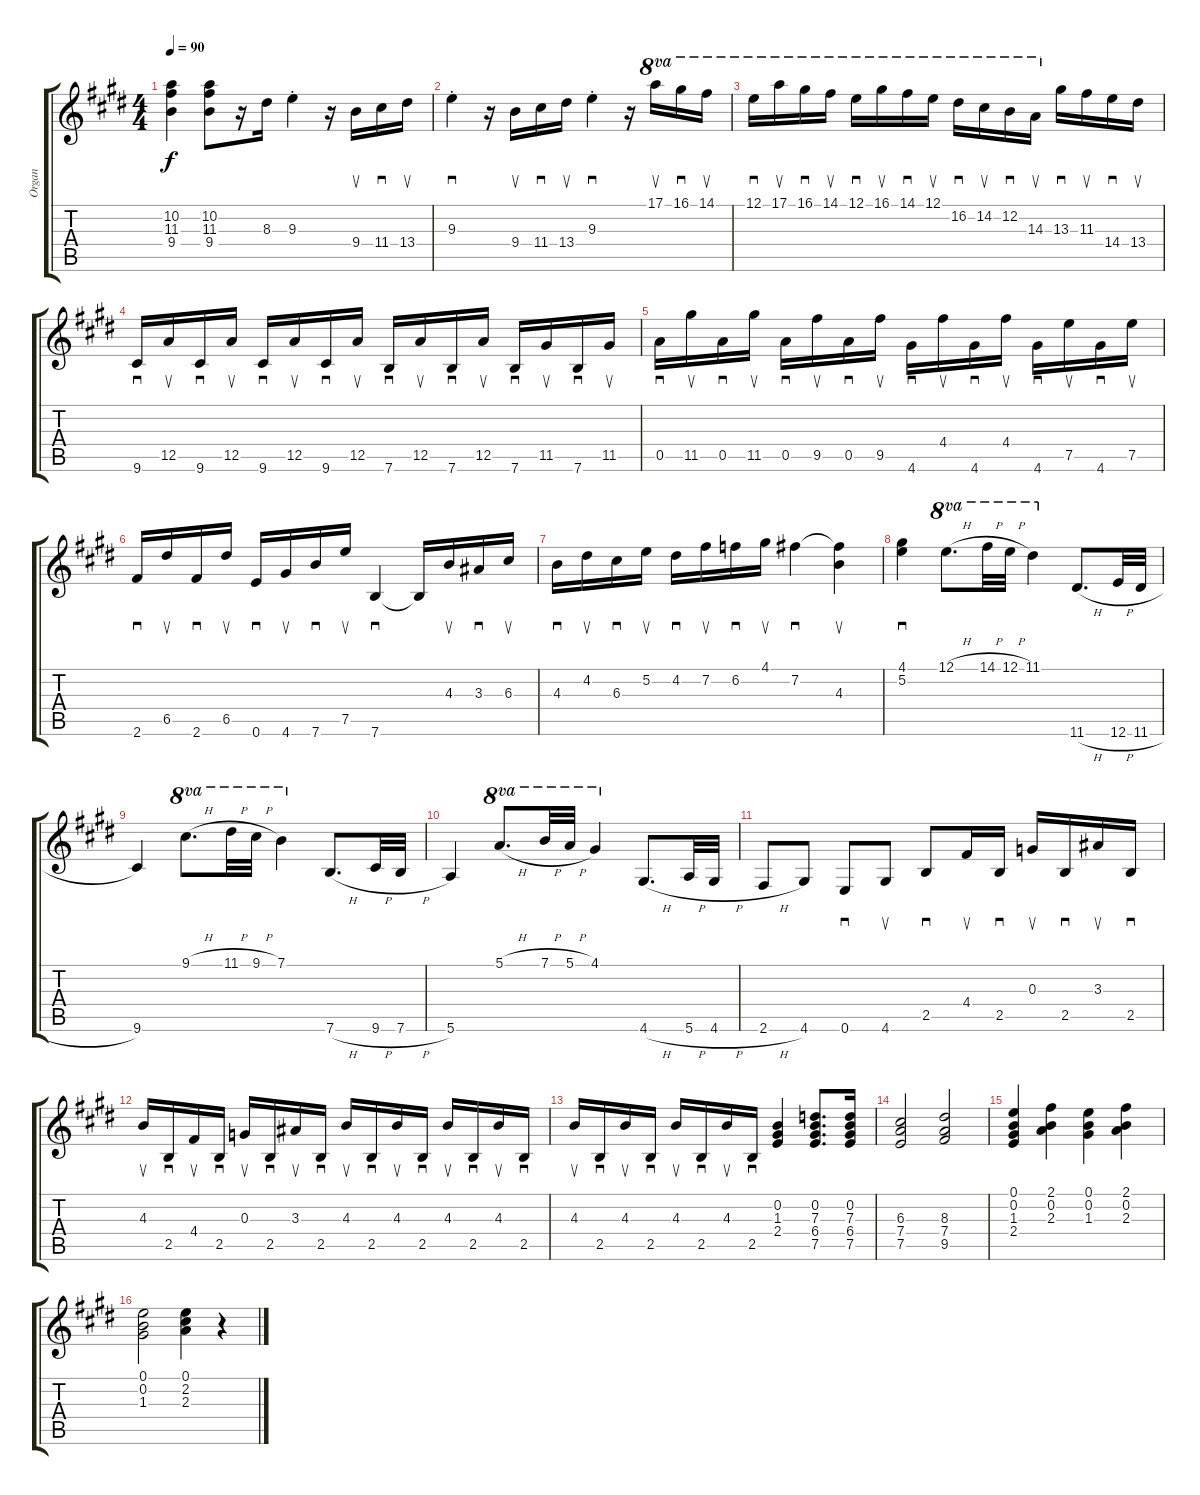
\track ("Organ" "Organ") {instrument overdrivenguitar}
\staff {score tabs}
\tuning (E4 B3 G3 D3 A2 E2) {hide}
\ts (4 4)
\tempo 90
\clef g2
\ks c#minor
(10.2 11.3 9.4).4{dy f} (10.2 11.3 9.4).8 r.16 8.3.16 9.3{st}.4 r.16 9.4.16{su} 11.4.16{sd} 13.4.16{su} |
\ks e
9.3{st}.4{sd} r.16 9.4.16{su} 11.4.16{sd} 13.4.16{su} 9.3{st}.4{sd} r.16 17.1.16{su ot 8va} 16.1.16{sd ot 8va} 14.1.16{su ot 8va} |
\ks c#minor
12.1.16{sd ot 8va} 17.1.16{su ot 8va} 16.1.16{sd ot 8va} 14.1.16{su ot 8va} 12.1.16{sd ot 8va} 16.1.16{su ot 8va} 14.1.16{sd ot 8va} 12.1.16{su ot 8va} 16.2.16{sd ot 8va} 14.2.16{su ot 8va} 12.2.16{sd ot 8va} 14.3.16{su ot 8va} 13.3.16{sd} 11.3.16{su} 14.4.16{sd} 13.4.16{su} |
9.6.16{sd} 12.5.16{su} 9.6.16{sd} 12.5.16{su} 9.6.16{sd} 12.5.16{su} 9.6.16{sd} 12.5.16{su} 7.6.16{sd} 12.5.16{su} 7.6.16{sd} 12.5.16{su} 7.6.16{sd} 11.5.16{su} 7.6.16{sd} 11.5.16{su} |
\ks e
0.5.16{sd ot 8vb} 11.5.16{su ot 8vb} 0.5.16{sd ot 8vb} 11.5.16{su ot 8vb} 0.5.16{sd ot 8vb} 9.5.16{su ot 8vb} 0.5.16{sd ot 8vb} 9.5.16{su ot 8vb} 4.6.16{sd ot 8vb} 4.4.16{su ot 8vb} 4.6.16{sd ot 8vb} 4.4.16{su ot 8vb} 4.6.16{sd ot 8vb} 7.5.16{su ot 8vb} 4.6.16{sd ot 8vb} 7.5.16{su ot 8vb} |
\ks c#minor
2.6.16{sd ot 8vb} 6.5.16{su ot 8vb} 2.6.16{sd ot 8vb} 6.5.16{su ot 8vb} 0.6.16{sd ot 8vb} 4.6.16{su ot 8vb} 7.6.16{sd ot 8vb} 7.5.16{su ot 8vb} 7.6.4{sd} 7.6{t}.16 4.3.16{su} 3.3.16{sd} 6.3.16{su} |
\ks e
4.3.16{sd} 4.2.16{su} 6.3.16{sd} 5.2.16{su} 4.2.16{sd} 7.2.16{su} 6.2.16{sd} 4.1.16{su} 7.2.4{sd} (7.2{t} 4.3).4{su} |
\ks c#minor
(4.1 5.2).4{sd} 12.1{h}.8{d ot 8va} 14.1{h}.32{ot 8va} 12.1{h}.32{ot 8va} 11.1.4{ot 8va} 11.6{h}.8{d} 12.6{h}.32 11.6{h}.32 |
\ks e
9.6.4 9.1{h}.8{d ot 8va} 11.1{h}.32{ot 8va} 9.1{h}.32{ot 8va} 7.1.4{ot 8va} 7.6{h}.8{d} 9.6{h}.32 7.6{h}.32 |
\ks c#minor
5.6.4 5.1{h}.8{d ot 8va} 7.1{h}.32{ot 8va} 5.1{h}.32{ot 8va} 4.1.4{ot 8va} 4.6{h}.8{d} 5.6{h}.32 4.6{h}.32 |
2.6{h}.8 4.6.8 0.6.8{sd} 4.6.8{su} 2.5.8{sd} 4.4.16{su} 2.5.16{sd} 0.3.16{su} 2.5.16{sd} 3.3.16{su} 2.5.16{sd} |
\ks e
4.3.16{su} 2.5.16{sd} 4.4.16{su} 2.5.16{sd} 0.3.16{su} 2.5.16{sd} 3.3.16{su} 2.5.16{sd} 4.3.16{su} 2.5.16{sd} 4.3.16{su} 2.5.16{sd} 4.3.16{su} 2.5.16{sd} 4.3.16{su} 2.5.16{sd} |
\ks c#minor
4.3.16{su} 2.5.16{sd} 4.3.16{su} 2.5.16{sd} 4.3.16{su} 2.5.16{sd} 4.3.16{su} 2.5.16{sd} (0.2 1.3 2.4).4 (0.2 7.3 6.4 7.5).8{d} (0.2 7.3 6.4 7.5).16 |
\ks e
(6.3 7.4 7.5).2 (8.3 7.4 9.5).2 |
(0.1 0.2 1.3 2.4).4 (2.1 0.2 2.3).4 (0.1 0.2 1.3).4 (2.1 0.2 2.3).4 |
(0.1 0.2 1.3).2 (0.1 2.2 2.3).4 r.4
